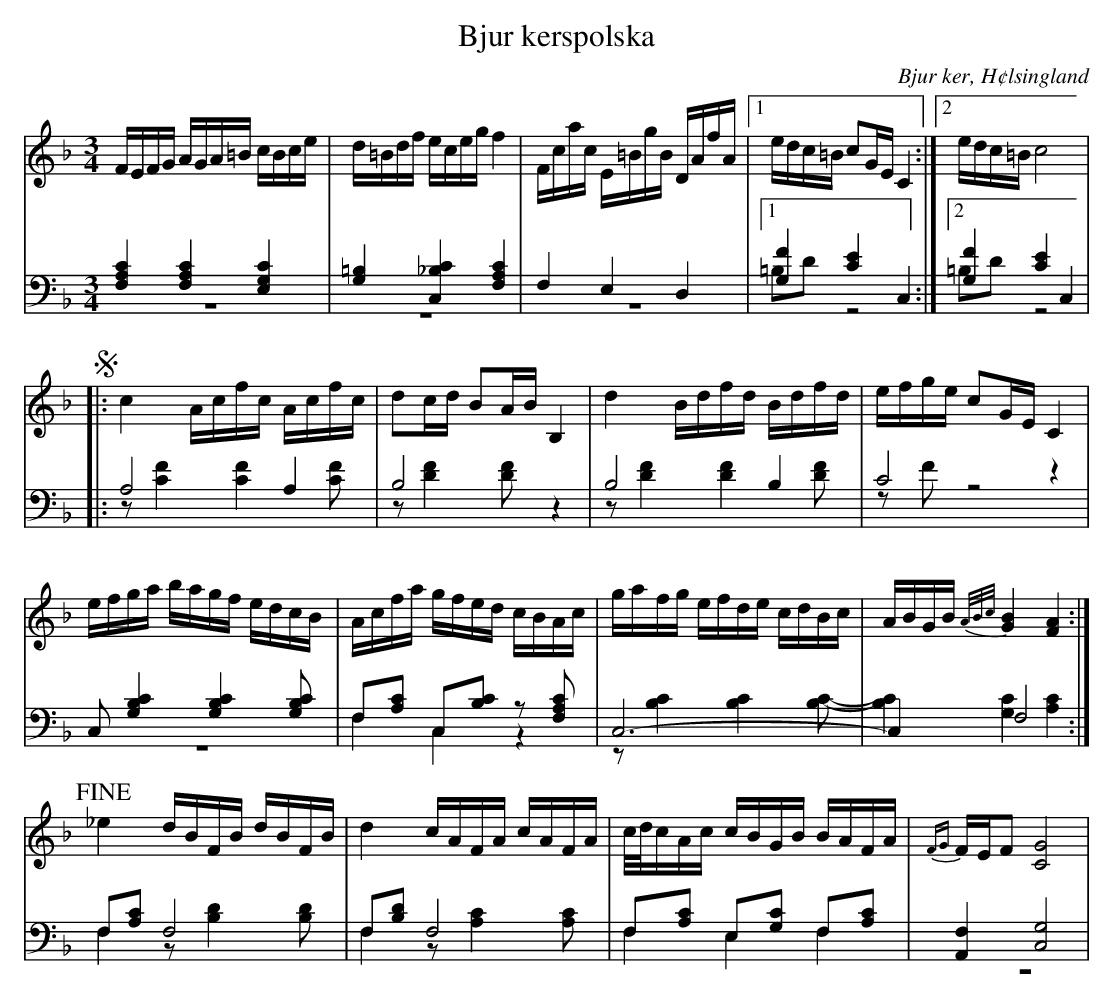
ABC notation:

X:1
T: Bjur kerspolska
O: Bjur ker, H¢lsingland
M: 3/4
L: 1/16
K: F
V:1
V:2
V:3 merge
V:1
FEFG AGA=B cBce|d=Bdf eceg f4|Fcac E=BgB DAfA|1 edc=B c2GE C4:|2 edc=B c8 |
!segno! |:c4 Acfc Acfc|d2cd B2AB B,4|d4 Bdfd Bdfd|efge c2GE C4|
efga bagf edcB|Acfa gfed cBAc|gafg efde cdBc|ABGB {A/B/c/}[G4B4] [F4A4]:|
!fine!
_e4 dBFB dBFB|d4 cAFA cAFA|c/d/cAc cBGB BAFA|{FG}FEF2 [C8G8]|
V:2 clef=bass
[F,4A,4C4] [F,4A,4C4] [E,4G,4C4]|[G,4=B,4] [C,4_B,4C4] [F,4A,4C4]|F,4 E,4 D,4|1 [G,4F4] [C4E4] C,4:|2 [G,4F4] [C4E4] C,4 |
|:A,8 A,4|B,8 z4|B,8  B,4|C8 z4|
C,2 [G,4B,4C4] [G,4B,4C4] [G,2B,2C2]|F,2[A,2C2] C,2[B,2C2] z2 [F,2A,2C2]|C,12-|C,4 F,8:|
F,2[A,2C2] F,8|F,2[B,2D2] F,8|F,2[A,2C2] E,2[G,2C2] F,2[A,2C2]|[A,,4F,4] [C,8G,8]|
V:3 clef=bass
z12|z12|z12|1 =B,2D2 z8:|2 =B,2D2 z8|
|:z2 [C4F4] [C4F4] [C2F2]|z2 [D4F4] [D2F2] z4|z2 [D4F4] [D4F4] [D2F2]|z2 F2 z8|
z12|F,4 C,4 z4|z2 [B,4C4] [B,4C4] [B,2C2]-|[B,4C4] [G,4C4] [A,4C4]:|
F,4 z2 [B,4D4] [B,2D2]|F,4 z2 [A,4C4] [A,2C2]|F,4 E,4 F,4|z12|
